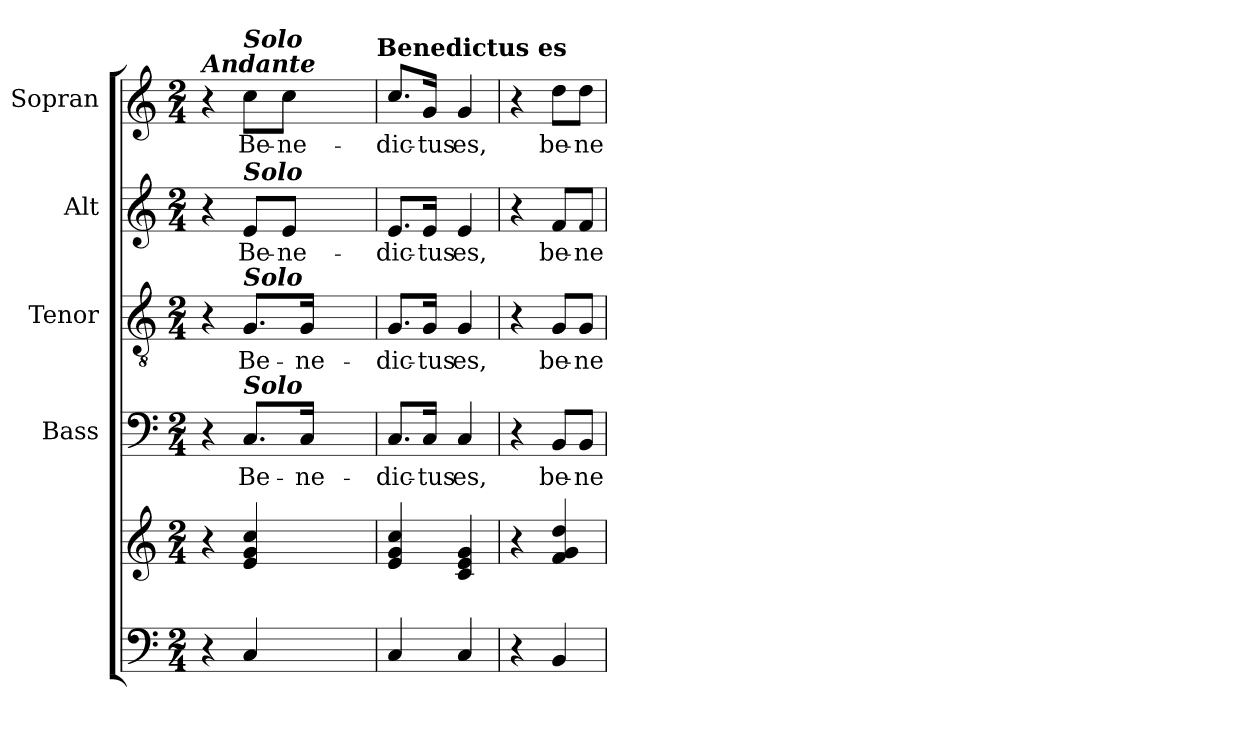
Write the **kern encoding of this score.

**kern	**kern	**kern	**text	**kern	**text	**kern	**text	**kern	**text
*part5	*part5	*part4	*part4	*part3	*part3	*part2	*part2	*part1	*part1
*staff6	*staff5	*staff4	*staff4	*staff3	*staff3	*staff2	*staff2	*staff1	*staff1
*	*	*I"Bass	*	*I"Tenor	*	*I"Alt	*	*I"Sopran	*
*	*	*I'B.	*	*I'T.	*	*I'A.	*	*I'S.	*
*clefF4	*clefG2	*clefF4	*	*clefGv2	*	*clefG2	*	*clefG2	*
*k[]	*k[]	*k[]	*	*k[]	*	*k[]	*	*k[]	*
*C:	*C:	*C:	*	*C:	*	*C:	*	*C:	*
*M2/4	*M2/4	*M2/4	*	*M2/4	*	*M2/4	*	*M2/4	*
=1	=1	=1	=1	=1	=1	=1	=1	=1	=1
!	!	!	!	!	!	!	!	!LO:TX:a:Bi:t=Andante	!
4r	4r	4r	.	4r	.	4r	.	4r	.
!	!	!	!	!	!	!	!	!LO:TX:a:Bi:t=Solo	!
!	!	!	!	!	!	!LO:TX:a:Bi:t=Solo	!	!	!
!	!	!	!	!LO:TX:a:Bi:t=Solo	!	!	!	!	!
!	!	!LO:TX:a:Bi:t=Solo	!	!	!	!	!	!	!
!	!	!	!LO:LY:b	!	!LO:LY:b	!	!LO:LY:b	!	!LO:LY:b
4C/	4e/ 4g/ 4cc/	8.C/L	Be-	8.G/L	Be-	8e/L	Be-	8cc\L	Be-
!	!	!	!	!	!	!	!LO:LY:b	!	!LO:LY:b
.	.	.	.	.	.	8e/J	-ne-	8cc\J	-ne-
!	!	!	!LO:LY:b	!	!LO:LY:b	!	!	!	!
.	.	16C/Jk	-ne-	16G/Jk	-ne-	.	.	.	.
4..ryy	4..ryy	4..ryy	.	4..ryy	.	4..ryy	.	4..ryy	.
!	!	!	!	!	!	!	!	!LO:TX:a:B:t=Benedictus es	!
=2	=2	=2	=2	=2	=2	=2	=2	=2	=2
!	!	!	!LO:LY:b	!	!LO:LY:b	!	!LO:LY:b	!	!LO:LY:b
4C/	4e/ 4g/ 4cc/	8.C/L	-dic-	8.G/L	-dic-	8.e/L	-dic-	8.cc/L	-dic-
!	!	!	!LO:LY:b	!	!LO:LY:b	!	!LO:LY:b	!	!LO:LY:b
.	.	16C/Jk	-tus	16G/Jk	-tus	16e/Jk	-tus	16g/Jk	-tus
!	!	!	!LO:LY:b	!	!LO:LY:b	!	!LO:LY:b	!	!LO:LY:b
4C/	4c/ 4e/ 4g/	4C/	es,	4G/	es,	4e/	es,	4g/	es,
=3	=3	=3	=3	=3	=3	=3	=3	=3	=3
4r	4r	4r	.	4r	.	4r	.	4r	.
!	!	!	!LO:LY:b	!	!LO:LY:b	!	!LO:LY:b	!	!LO:LY:b
4BB/	4f/ 4g/ 4dd/	8BB/L	be-	8G/L	be-	8f/L	be-	8dd\L	be-
!	!	!	!LO:LY:b	!	!LO:LY:b	!	!LO:LY:b	!	!LO:LY:b
.	.	8BB/J	-ne-	8G/J	-ne-	8f/J	-ne-	8dd\J	-ne-
=	=	=	=	=	=	=	=	=	=
*-	*-	*-	*-	*-	*-	*-	*-	*-	*-
